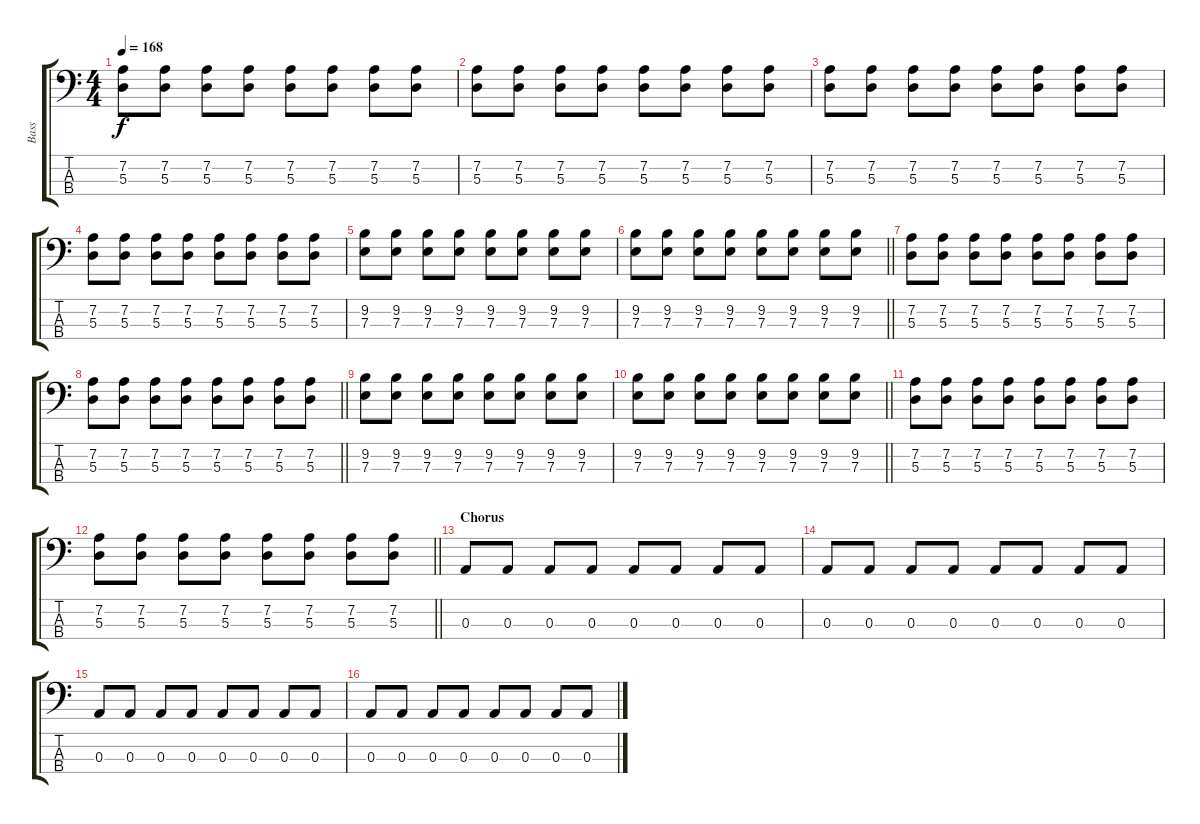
\track ("Bass" "Bass") {instrument electricbasspick}
\staff {score tabs}
\tuning (G2 D2 A1 D1) {hide}
\ts (4 4)
\tempo 168
\clef f4
\ks c
(7.2 5.3).8{dy f} (7.2 5.3).8 (7.2 5.3).8 (7.2 5.3).8 (7.2 5.3).8 (7.2 5.3).8 (7.2 5.3).8 (7.2 5.3).8 |
(7.2 5.3).8 (7.2 5.3).8 (7.2 5.3).8 (7.2 5.3).8 (7.2 5.3).8 (7.2 5.3).8 (7.2 5.3).8 (7.2 5.3).8 |
(7.2 5.3).8 (7.2 5.3).8 (7.2 5.3).8 (7.2 5.3).8 (7.2 5.3).8 (7.2 5.3).8 (7.2 5.3).8 (7.2 5.3).8 |
(7.2 5.3).8 (7.2 5.3).8 (7.2 5.3).8 (7.2 5.3).8 (7.2 5.3).8 (7.2 5.3).8 (7.2 5.3).8 (7.2 5.3).8 |
(9.2 7.3).8 (9.2 7.3).8 (9.2 7.3).8 (9.2 7.3).8 (9.2 7.3).8 (9.2 7.3).8 (9.2 7.3).8 (9.2 7.3).8 |
\barLineRight lightlight
(9.2 7.3).8 (9.2 7.3).8 (9.2 7.3).8 (9.2 7.3).8 (9.2 7.3).8 (9.2 7.3).8 (9.2 7.3).8 (9.2 7.3).8 |
(7.2 5.3).8 (7.2 5.3).8 (7.2 5.3).8 (7.2 5.3).8 (7.2 5.3).8 (7.2 5.3).8 (7.2 5.3).8 (7.2 5.3).8 |
\barLineRight lightlight
(7.2 5.3).8 (7.2 5.3).8 (7.2 5.3).8 (7.2 5.3).8 (7.2 5.3).8 (7.2 5.3).8 (7.2 5.3).8 (7.2 5.3).8 |
(9.2 7.3).8 (9.2 7.3).8 (9.2 7.3).8 (9.2 7.3).8 (9.2 7.3).8 (9.2 7.3).8 (9.2 7.3).8 (9.2 7.3).8 |
\barLineRight lightlight
(9.2 7.3).8 (9.2 7.3).8 (9.2 7.3).8 (9.2 7.3).8 (9.2 7.3).8 (9.2 7.3).8 (9.2 7.3).8 (9.2 7.3).8 |
(7.2 5.3).8 (7.2 5.3).8 (7.2 5.3).8 (7.2 5.3).8 (7.2 5.3).8 (7.2 5.3).8 (7.2 5.3).8 (7.2 5.3).8 |
\barLineRight lightlight
(7.2 5.3).8 (7.2 5.3).8 (7.2 5.3).8 (7.2 5.3).8 (7.2 5.3).8 (7.2 5.3).8 (7.2 5.3).8 (7.2 5.3).8 |
\section ("" "Chorus")
0.3.8 0.3.8 0.3.8 0.3.8 0.3.8 0.3.8 0.3.8 0.3.8 |
0.3.8 0.3.8 0.3.8 0.3.8 0.3.8 0.3.8 0.3.8 0.3.8 |
0.3.8 0.3.8 0.3.8 0.3.8 0.3.8 0.3.8 0.3.8 0.3.8 |
0.3.8 0.3.8 0.3.8 0.3.8 0.3.8 0.3.8 0.3.8 0.3.8
